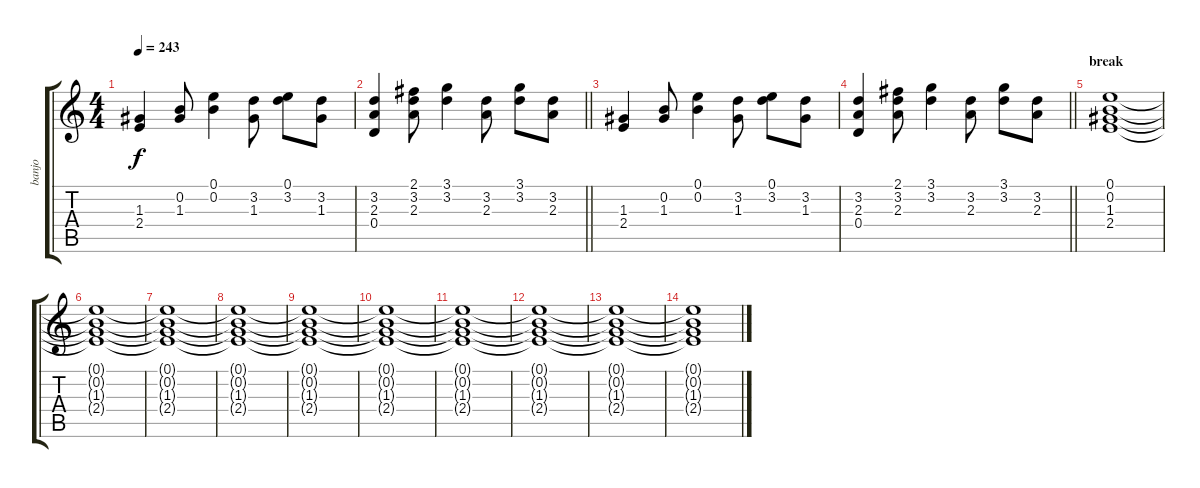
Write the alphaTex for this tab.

\track ("banjo" "banjo") {instrument banjo}
\staff {score tabs}
\tuning (E4 B3 G3 D3 A2 E2) {hide}
\displaytranspose 12
\ts (4 4)
\tempo 243
\clef g2
\ks c
(1.3 2.4).4{dy f} (0.2 1.3).8 (0.1 0.2).4 (3.2 1.3).8 (0.1 3.2).8 (3.2 1.3).8 |
\barLineRight lightlight
(3.2 2.3 0.4).4 (2.1 3.2 2.3).8 (3.1 3.2).4 (3.2 2.3).8 (3.1 3.2).8 (3.2 2.3).8 |
(1.3 2.4).4 (0.2 1.3).8 (0.1 0.2).4 (3.2 1.3).8 (0.1 3.2).8 (3.2 1.3).8 |
\barLineRight lightlight
(3.2 2.3 0.4).4 (2.1 3.2 2.3).8 (3.1 3.2).4 (3.2 2.3).8 (3.1 3.2).8 (3.2 2.3).8 |
\section ("" "break")
(0.1 0.2 1.3 2.4).1 |
(0.1{t} 0.2{t} 1.3{t} 2.4{t}).1 |
(0.1{t} 0.2{t} 1.3{t} 2.4{t}).1 |
(0.1{t} 0.2{t} 1.3{t} 2.4{t}).1 |
(0.1{t} 0.2{t} 1.3{t} 2.4{t}).1 |
(0.1{t} 0.2{t} 1.3{t} 2.4{t}).1 |
(0.1{t} 0.2{t} 1.3{t} 2.4{t}).1 |
(0.1{t} 0.2{t} 1.3{t} 2.4{t}).1 |
(0.1{t} 0.2{t} 1.3{t} 2.4{t}).1 |
(0.1{t} 0.2{t} 1.3{t} 2.4{t}).1
